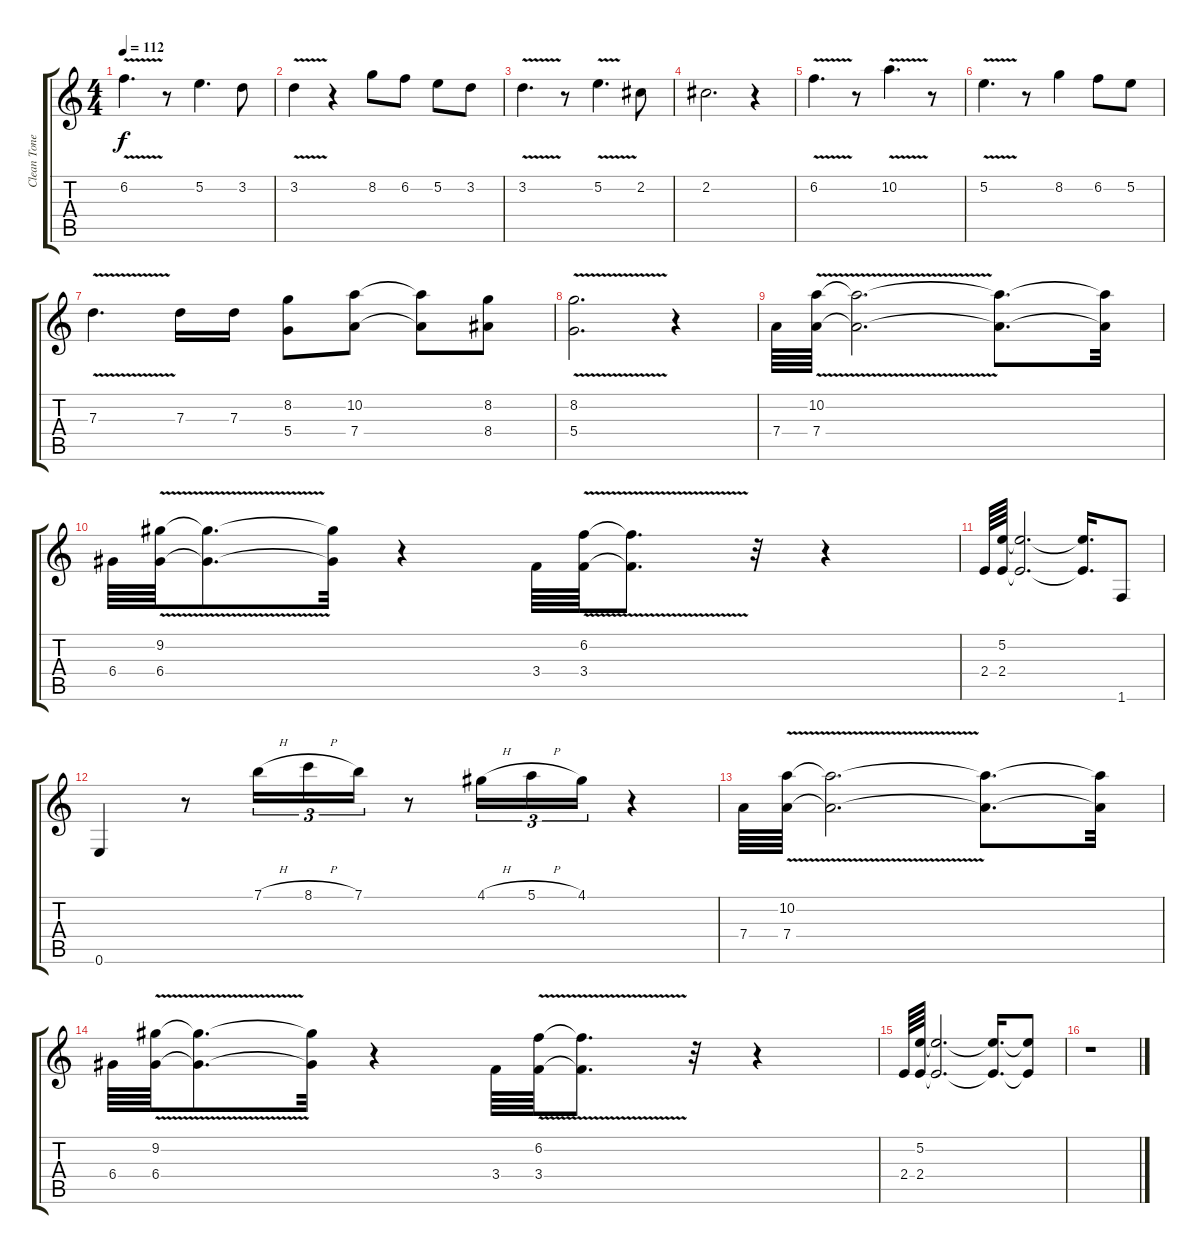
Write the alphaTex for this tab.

\track ("Clean Tone" "Clean Tone") {instrument electricguitarclean}
\staff {score tabs}
\tuning (E4 B3 G3 D3 A2 E2) {hide}
\ts (4 4)
\tempo 112
\clef g2
\ks c
6.2{v}.4{d dy f} r.8 5.2.4{d} 3.2.8 |
3.2{v}.4 r.4 8.2.8 6.2.8 5.2.8 3.2.8 |
3.2{v}.4{d} r.8 5.2{v}.4{d} 2.2.8 |
2.2.2{d} r.4 |
6.2{v}.4{d} r.8 10.2{v}.4{d} r.8 |
5.2{v}.4{d} r.8 8.2.4 6.2.8 5.2.8 |
7.3{v}.4{d} 7.3.16 7.3.16 (8.2 5.4).8 (10.2 7.4).8 (10.2{t} 7.4{t}).8 (8.2 8.4).8 |
(8.2{v} 5.4{v}).2{d} r.4 |
7.4.64 (10.2{v} 7.4{v}).64 (10.2{t} 7.4{t}).2{d} (10.2{t} 7.4{t}).8{d} (10.2{t} 7.4{t}).32 |
6.4.64 (9.2{v} 6.4{v}).64 (9.2{t} 6.4{t}).8{d} (9.2{t} 6.4{t}).32 r.4 3.4.64 (6.2{v} 3.4{v}).64 (6.2{t} 3.4{t}).8{d} r.32 r.4 |
2.4.64 (5.2 2.4).64 (5.2{t} 2.4{t}).2{d} (5.2{t} 2.4{t}).16{d} 1.6.8 |
0.6.4 r.8 7.1{h}.16{tu (3 2)} 8.1{h}.16{tu (3 2)} 7.1.16{tu (3 2)} r.8 4.1{h}.16{tu (3 2)} 5.1{h}.16{tu (3 2)} 4.1.16{tu (3 2)} r.4 |
7.4.64 (10.2{v} 7.4{v}).64 (10.2{t} 7.4{t}).2{d} (10.2{t} 7.4{t}).8{d} (10.2{t} 7.4{t}).32 |
6.4.64 (9.2{v} 6.4{v}).64 (9.2{t} 6.4{t}).8{d} (9.2{t} 6.4{t}).32 r.4 3.4.64 (6.2{v} 3.4{v}).64 (6.2{t} 3.4{t}).8{d} r.32 r.4 |
2.4.64 (5.2 2.4).64 (5.2{t} 2.4{t}).2{d} (5.2{t} 2.4{t}).16{d} (5.2{t} 2.4{t}).8 |
r.1
